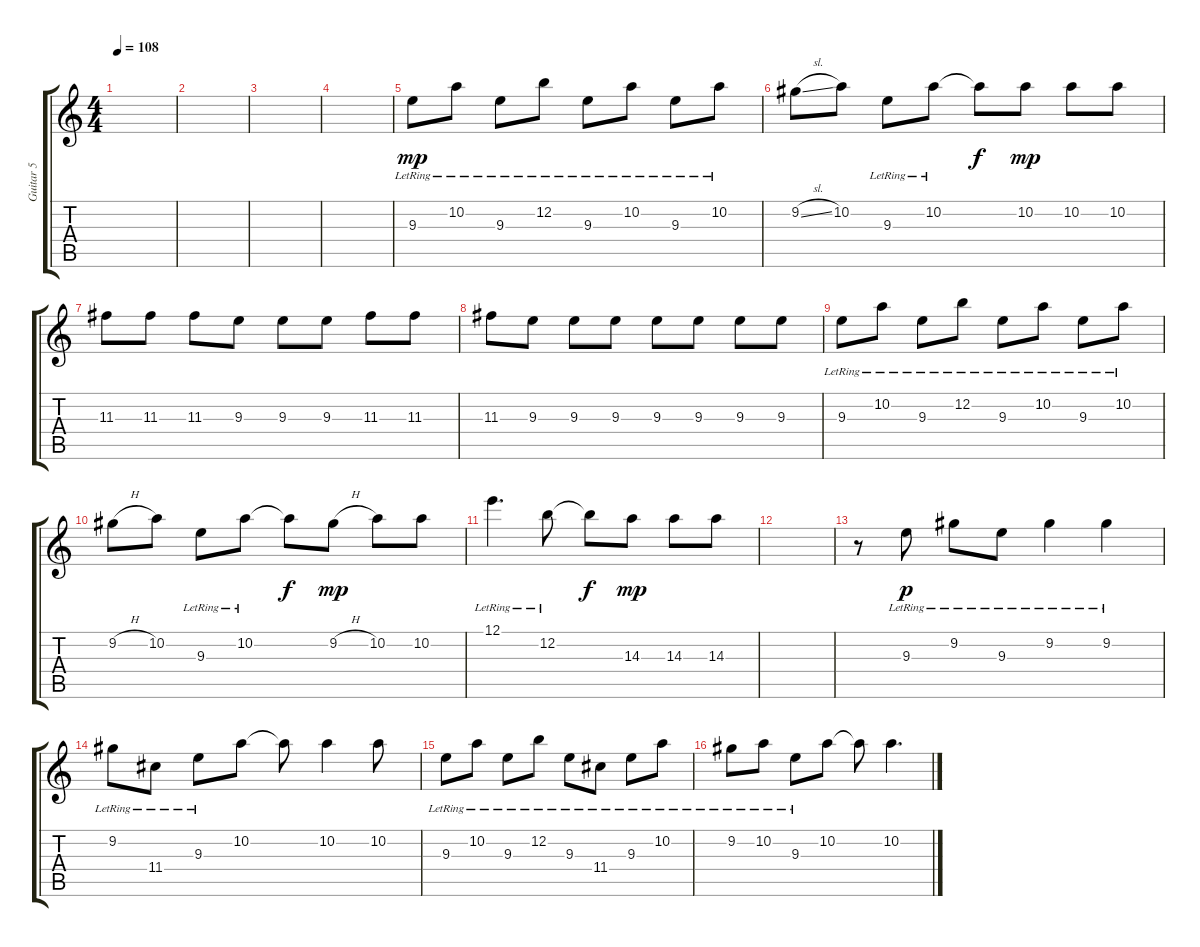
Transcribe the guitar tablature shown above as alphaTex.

\track ("Guitar 5" "Guitar 5") {instrument overdrivenguitar}
\staff {score tabs}
\tuning (E4 B3 G3 D3 A2 E2) {hide}
\ts (4 4)
\tempo 108
\clef g2
\ks c
|
|
|
|
9.3{lr}.8{dy mp} 10.2{lr}.8 9.3{lr}.8 12.2{lr}.8 9.3{lr}.8 10.2{lr}.8 9.3{lr}.8 10.2{lr}.8 |
9.2{sl}.8 10.2.8 9.3{lr}.8 10.2{lr}.8 10.2{t}.8{dy f} 10.2.8{dy mp} 10.2.8 10.2.8 |
11.3.8 11.3.8 11.3.8 9.3.8 9.3.8 9.3.8 11.3.8 11.3.8 |
11.3.8 9.3.8 9.3.8 9.3.8 9.3.8 9.3.8 9.3.8 9.3.8 |
9.3{lr}.8 10.2{lr}.8 9.3{lr}.8 12.2{lr}.8 9.3{lr}.8 10.2{lr}.8 9.3{lr}.8 10.2{lr}.8 |
9.2{h}.8 10.2.8 9.3{lr}.8 10.2{lr}.8 10.2{t}.8{dy f} 9.2{h}.8{dy mp} 10.2.8 10.2.8 |
12.1{lr}.4{d} 12.2{lr}.8 12.2{t}.8{dy f} 14.3.8{dy mp} 14.3.8 14.3.8 |
|
r.8 9.3{lr}.8{dy p} 9.2{lr}.8 9.3{lr}.8 9.2{lr}.4 9.2{lr}.4 |
9.2{lr}.8 11.4{lr}.8 9.3{lr}.8 10.2.8 10.2{t}.8 10.2.4 10.2.8 |
9.3{lr}.8 10.2{lr}.8 9.3{lr}.8 12.2{lr}.8 9.3{lr}.8 11.4{lr}.8 9.3{lr}.8 10.2{lr}.8 |
9.2{lr}.8 10.2{lr}.8 9.3{lr}.8 10.2.8 10.2{t}.8 10.2.4{d}
